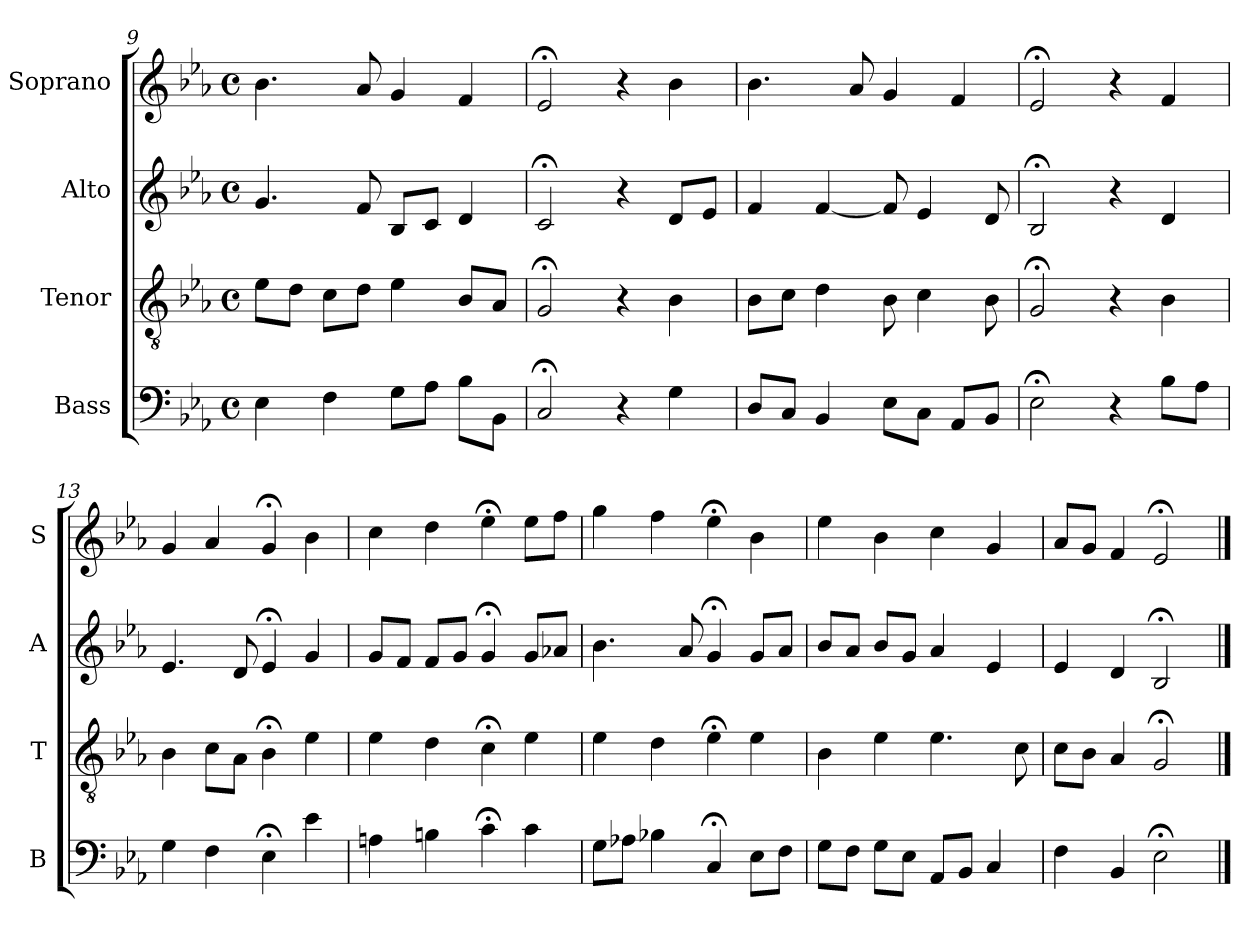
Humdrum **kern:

**kern	**kern	**kern	**kern
*part4	*part3	*part2	*part1
*staff4	*staff3	*staff2	*staff1
*I"Bass	*I"Tenor	*I"Alto	*I"Soprano
*I'B	*I'T	*I'A	*I'S
*clefF4	*clefGv2	*clefG2	*clefG2
*k[b-e-a-]	*k[b-e-a-]	*k[b-e-a-]	*k[b-e-a-]
*E-:	*E-:	*E-:	*E-:
*M4/4	*M4/4	*M4/4	*M4/4
*met(c)	*met(c)	*met(c)	*met(c)
=9	=9	=9	=9
4E-	8e-L	4.g	4.b-
.	8dJ	.	.
4F	8cL	.	.
.	8dJ	8f	8a-
8GL	4e-	8B-L	4g
8A-J	.	8cJ	.
8B-L	8B-L	4d	4f
8BB-J	8A-J	.	.
=10	=10	=10	=10
2C;<	2G;<	2c;<	2e-;<
4r	4r	4r	4r
4G	4B-	8dL	4b-
.	.	8e-J	.
=11	=11	=11	=11
8DL	8B-L	4f	4.b-
8CJ	8cJ	.	.
4BB-	4d	[4f	.
.	.	.	8a-
8E-L	8B-	8f]	4g
8CJ	4c	4e-	.
8AA-L	.	.	4f
8BB-J	8B-	8d	.
=12	=12	=12	=12
2E-;<	2G;<	2B-;<	2e-;<
4r	4r	4r	4r
8B-L	4B-	4d	4f
8A-J	.	.	.
=13	=13	=13	=13
4G	4B-	4.e-	4g
4F	8cL	.	4a-
.	8A-J	8d	.
4E-;<	4B-;<	4e-;<	4g;<
4e-	4e-	4g	4b-
=14	=14	=14	=14
4An	4e-	8gL	4cc
.	.	8fJ	.
4Bn	4d	8fL	4dd
.	.	8gJ	.
4c;<	4c;<	4g;<	4ee-;<
4c	4e-	8gL	8ee-L
.	.	8a-XJ	8ffJ
=15	=15	=15	=15
8GL	4e-	4.b-	4gg
8A-XJ	.	.	.
4B-X	4d	.	4ff
.	.	8a-	.
4C;<	4e-;<	4g;<	4ee-;<
8E-L	4e-	8gL	4b-
8FJ	.	8a-J	.
=16	=16	=16	=16
8GL	4B-	8b-L	4ee-
8FJ	.	8a-J	.
8GL	4e-	8b-L	4b-
8E-J	.	8gJ	.
8AA-L	4.e-	4a-	4cc
8BB-J	.	.	.
4C	.	4e-	4g
.	8c	.	.
=17	=17	=17	=17
4F	8cL	4e-	8a-L
.	8B-J	.	8gJ
4BB-	4A-	4d	4f
2E-;<	2G;<	2B-;<	2e-;<
==	==	==	==
*-	*-	*-	*-
